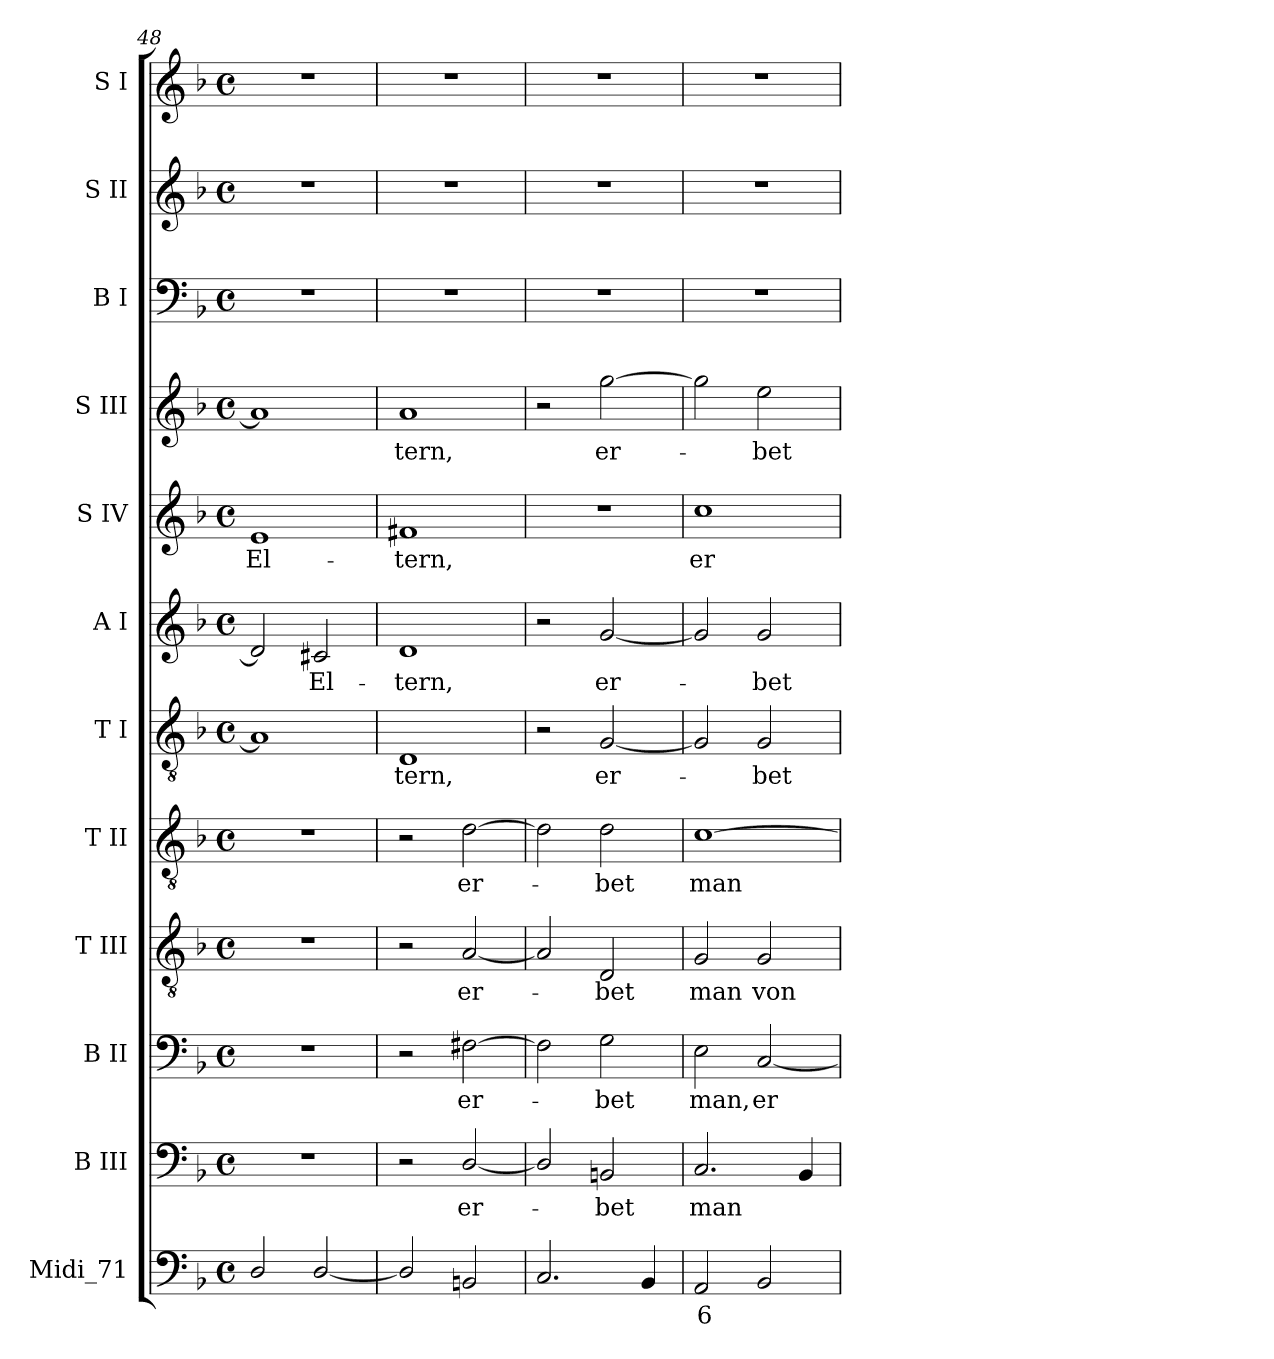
**kern	**text	**kern	**text	**kern	**text	**kern	**text	**kern	**text	**kern	**text	**kern	**text	**kern	**text	**kern	**text	**kern	**kern	**kern
*part12	*part12	*part11	*part11	*part10	*part10	*part9	*part9	*part8	*part8	*part7	*part7	*part6	*part6	*part5	*part5	*part4	*part4	*part3	*part2	*part1
*staff12	*staff12	*staff11	*staff11	*staff10	*staff10	*staff9	*staff9	*staff8	*staff8	*staff7	*staff7	*staff6	*staff6	*staff5	*staff5	*staff4	*staff4	*staff3	*staff2	*staff1
*I"Midi_71	*	*I"B III	*	*I"B II	*	*I"T III	*	*I"T II	*	*I"T I	*	*I"A I	*	*I"S IV	*	*I"S III	*	*I"B I	*I"S II	*I"S I
*	*	*I'B III	*	*I'B II	*	*I'T III	*	*I'T II	*	*I'T I	*	*I'A I	*	*I'S IV	*	*I'S III	*	*I'B I	*I'S II	*I'S I
*clefF4	*	*clefF4	*	*clefF4	*	*clefGv2	*	*clefGv2	*	*clefGv2	*	*clefG2	*	*clefG2	*	*clefG2	*	*clefF4	*clefG2	*clefG2
*k[b-]	*	*k[b-]	*	*k[b-]	*	*k[b-]	*	*k[b-]	*	*k[b-]	*	*k[b-]	*	*k[b-]	*	*k[b-]	*	*k[b-]	*k[b-]	*k[b-]
*F:	*	*F:	*	*F:	*	*F:	*	*F:	*	*F:	*	*F:	*	*F:	*	*F:	*	*F:	*F:	*F:
*M4/4	*	*M4/4	*	*M4/4	*	*M4/4	*	*M4/4	*	*M4/4	*	*M4/4	*	*M4/4	*	*M4/4	*	*M4/4	*M4/4	*M4/4
*met(c)	*	*met(c)	*	*met(c)	*	*met(c)	*	*met(c)	*	*met(c)	*	*met(c)	*	*met(c)	*	*met(c)	*	*met(c)	*met(c)	*met(c)
=48	=48	=48	=48	=48	=48	=48	=48	=48	=48	=48	=48	=48	=48	=48	=48	=48	=48	=48	=48	=48
!	!	!	!	!	!	!	!	!	!	!	!	!	!	!	!LO:LY:b	!	!	!	!	!
2D/	.	1r	.	1r	.	1r	.	1r	.	1A]	.	2d]	.	1e	El-	1a]	.	1r	1r	1r
!	!	!	!	!	!	!	!	!	!	!	!	!	!LO:LY:b	!	!	!	!	!	!	!
[2D/	.	.	.	.	.	.	.	.	.	.	.	2c#X	El-	.	.	.	.	.	.	.
=49	=49	=49	=49	=49	=49	=49	=49	=49	=49	=49	=49	=49	=49	=49	=49	=49	=49	=49	=49	=49
!	!	!	!	!	!	!	!	!	!	!	!LO:LY:b	!	!LO:LY:b	!	!LO:LY:b	!	!LO:LY:b	!	!	!
2D/]	.	2r	.	2r	.	2r	.	2r	.	1D	tern,	1d	-tern,	1f#X	-tern,	1a	tern,	1r	1r	1r
!	!	!	!LO:LY:b	!	!LO:LY:b	!	!LO:LY:b	!	!LO:LY:b	!	!	!	!	!	!	!	!	!	!	!
2BBn	.	[2D/	er-	[2F#X	er-	[2A	er-	[2d	er-	.	.	.	.	.	.	.	.	.	.	.
=50	=50	=50	=50	=50	=50	=50	=50	=50	=50	=50	=50	=50	=50	=50	=50	=50	=50	=50	=50	=50
2.C	.	2D/]	.	2F#]	.	2A]	.	2d]	.	2r	.	2r	.	1r	.	2r	.	1r	1r	1r
!	!	!	!LO:LY:b	!	!LO:LY:b	!	!LO:LY:b	!	!LO:LY:b	!	!LO:LY:b	!	!LO:LY:b	!	!	!	!LO:LY:b	!	!	!
.	.	2BBn	bet	2G	bet	2D	bet	2d	bet	[2G	er-	[2g	er-	.	.	[2gg	er-	.	.	.
4BB-	.	.	.	.	.	.	.	.	.	.	.	.	.	.	.	.	.	.	.	.
=51	=51	=51	=51	=51	=51	=51	=51	=51	=51	=51	=51	=51	=51	=51	=51	=51	=51	=51	=51	=51
!	!LO:LY:b	!	!LO:LY:b	!	!LO:LY:b	!	!LO:LY:b	!	!LO:LY:b	!	!	!	!	!	!LO:LY:b	!	!	!	!	!
2AA	6	2.C	man	2E	man,	2G	man	[1c	man	2G]	.	2g]	.	1cc	er-	2gg]	.	1r	1r	1r
!	!	!	!	!	!LO:LY:b	!	!LO:LY:b	!	!	!	!LO:LY:b	!	!LO:LY:b	!	!	!	!LO:LY:b	!	!	!
2BB-	.	.	.	[2C	er-	2G	von	.	.	2G	bet	2g	bet	.	.	2ee	bet	.	.	.
.	.	4BB-	.	.	.	.	.	.	.	.	.	.	.	.	.	.	.	.	.	.
=	=	=	=	=	=	=	=	=	=	=	=	=	=	=	=	=	=	=	=	=
*-	*-	*-	*-	*-	*-	*-	*-	*-	*-	*-	*-	*-	*-	*-	*-	*-	*-	*-	*-	*-
